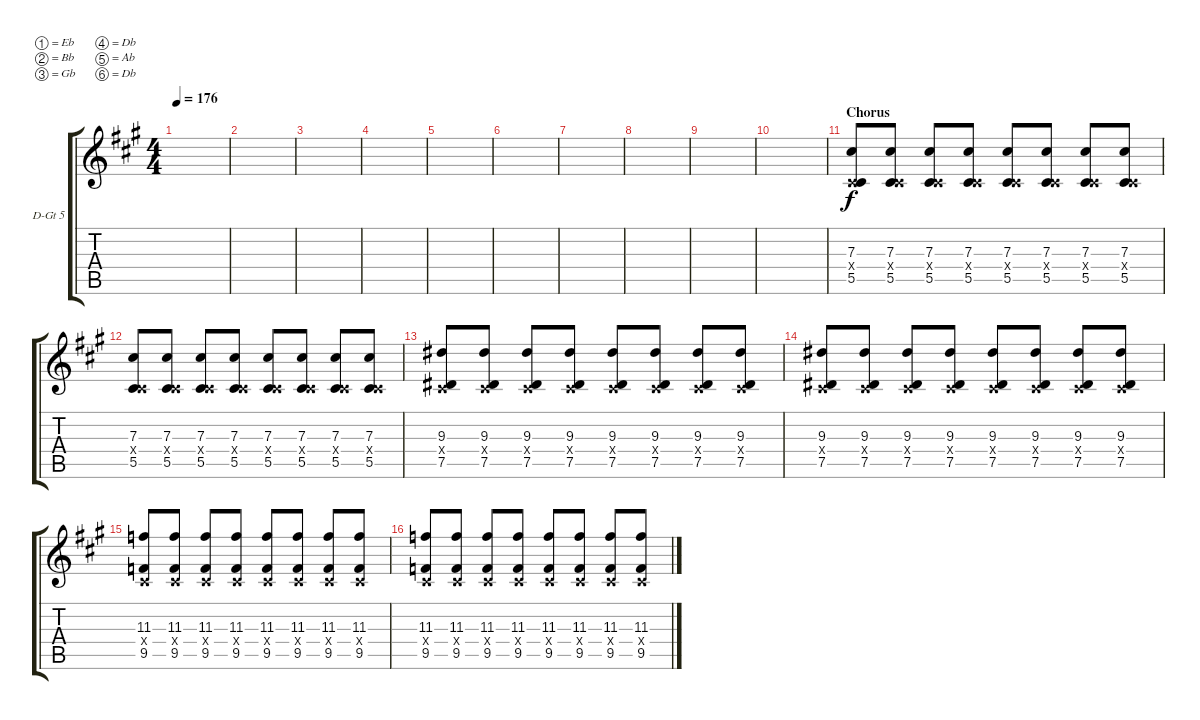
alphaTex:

\defaultSystemsLayout 4
\bracketExtendMode groupsimilarinstruments
\firstSystemTrackNameOrientation horizontal
\otherSystemsTrackNameOrientation horizontal
\track ("Distirotion Guitar 5" "D-Gt 5") {instrument distortionguitar}
\staff {score tabs}
\tuning (Eb4 Bb3 Gb3 Db3 Ab2 Db2)
\ts (4 4)
\tempo 176
\clef g2
\ks a
|
|
|
|
|
|
|
|
|
|
\section ("" "Chorus")
(7.3 0.4{x} 5.5).8 (5.5 0.4{x} 7.3).8 (5.5 0.4{x} 7.3).8 (5.5 0.4{x} 7.3).8 (5.5 0.4{x} 7.3).8 (5.5 0.4{x} 7.3).8 (5.5 0.4{x} 7.3).8 (5.5 0.4{x} 7.3).8 |
(5.5 0.4{x} 7.3).8 (5.5 0.4{x} 7.3).8 (5.5 0.4{x} 7.3).8 (5.5 0.4{x} 7.3).8 (5.5 0.4{x} 7.3).8 (5.5 0.4{x} 7.3).8 (5.5 0.4{x} 7.3).8 (5.5 0.4{x} 7.3).8 |
(7.5 0.4{x} 9.3).8 (7.5 0.4{x} 9.3).8 (7.5 0.4{x} 9.3).8 (7.5 0.4{x} 9.3).8 (7.5 0.4{x} 9.3).8 (7.5 0.4{x} 9.3).8 (7.5 0.4{x} 9.3).8 (7.5 0.4{x} 9.3).8 |
(7.5 0.4{x} 9.3).8 (7.5 0.4{x} 9.3).8 (7.5 0.4{x} 9.3).8 (7.5 0.4{x} 9.3).8 (7.5 0.4{x} 9.3).8 (7.5 0.4{x} 9.3).8 (7.5 0.4{x} 9.3).8 (7.5 0.4{x} 9.3).8 |
(9.5 0.4{x} 11.3).8 (9.5 0.4{x} 11.3).8 (9.5 0.4{x} 11.3).8 (9.5 0.4{x} 11.3).8 (9.5 0.4{x} 11.3).8 (9.5 0.4{x} 11.3).8 (9.5 0.4{x} 11.3).8 (9.5 0.4{x} 11.3).8 |
(9.5 0.4{x} 11.3).8 (9.5 0.4{x} 11.3).8 (9.5 0.4{x} 11.3).8 (9.5 0.4{x} 11.3).8 (9.5 0.4{x} 11.3).8 (9.5 0.4{x} 11.3).8 (9.5 0.4{x} 11.3).8 (9.5{ss} 0.4{x} 11.3{ss}).8
